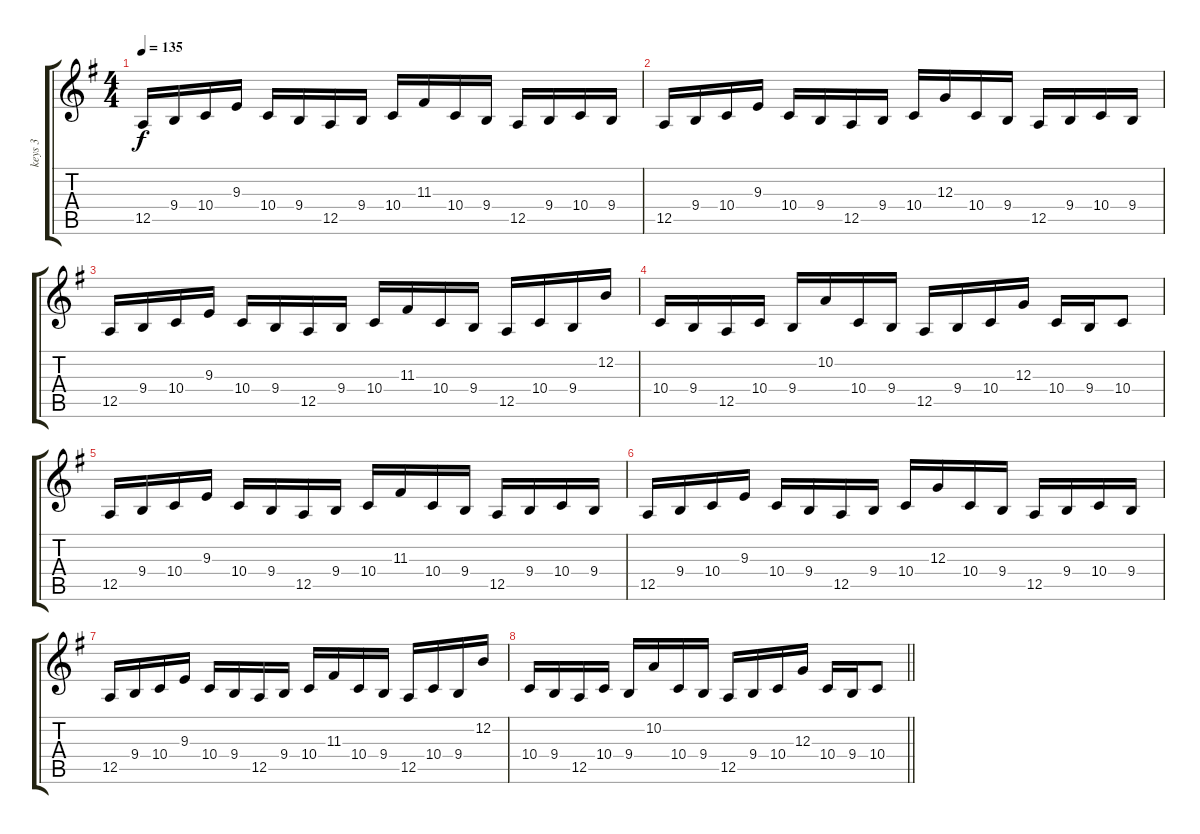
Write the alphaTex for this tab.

\track ("keys 3" "keys 3") {instrument stringensemble1}
\staff {score tabs}
\tuning (E4 B3 G3 D3 A2 E2) {hide}
\ts (4 4)
\tempo 135
\clef g2
\ks eminor
12.5.16{dy f} 9.4.16 10.4.16 9.3.16 10.4.16 9.4.16 12.5.16 9.4.16 10.4.16 11.3.16 10.4.16 9.4.16 12.5.16 9.4.16 10.4.16 9.4.16 |
12.5.16 9.4.16 10.4.16 9.3.16 10.4.16 9.4.16 12.5.16 9.4.16 10.4.16 12.3.16 10.4.16 9.4.16 12.5.16 9.4.16 10.4.16 9.4.16 |
12.5.16 9.4.16 10.4.16 9.3.16 10.4.16 9.4.16 12.5.16 9.4.16 10.4.16 11.3.16 10.4.16 9.4.16 12.5.16 10.4.16 9.4.16 12.2.16 |
10.4.16 9.4.16 12.5.16 10.4.16 9.4.16 10.2.16 10.4.16 9.4.16 12.5.16 9.4.16 10.4.16 12.3.16 10.4.16 9.4.16 10.4.8 |
12.5.16 9.4.16 10.4.16 9.3.16 10.4.16 9.4.16 12.5.16 9.4.16 10.4.16 11.3.16 10.4.16 9.4.16 12.5.16 9.4.16 10.4.16 9.4.16 |
12.5.16 9.4.16 10.4.16 9.3.16 10.4.16 9.4.16 12.5.16 9.4.16 10.4.16 12.3.16 10.4.16 9.4.16 12.5.16 9.4.16 10.4.16 9.4.16 |
12.5.16 9.4.16 10.4.16 9.3.16 10.4.16 9.4.16 12.5.16 9.4.16 10.4.16 11.3.16 10.4.16 9.4.16 12.5.16 10.4.16 9.4.16 12.2.16 |
\barLineRight lightlight
10.4.16 9.4.16 12.5.16 10.4.16 9.4.16 10.2.16 10.4.16 9.4.16 12.5.16 9.4.16 10.4.16 12.3.16 10.4.16 9.4.16 10.4.8
